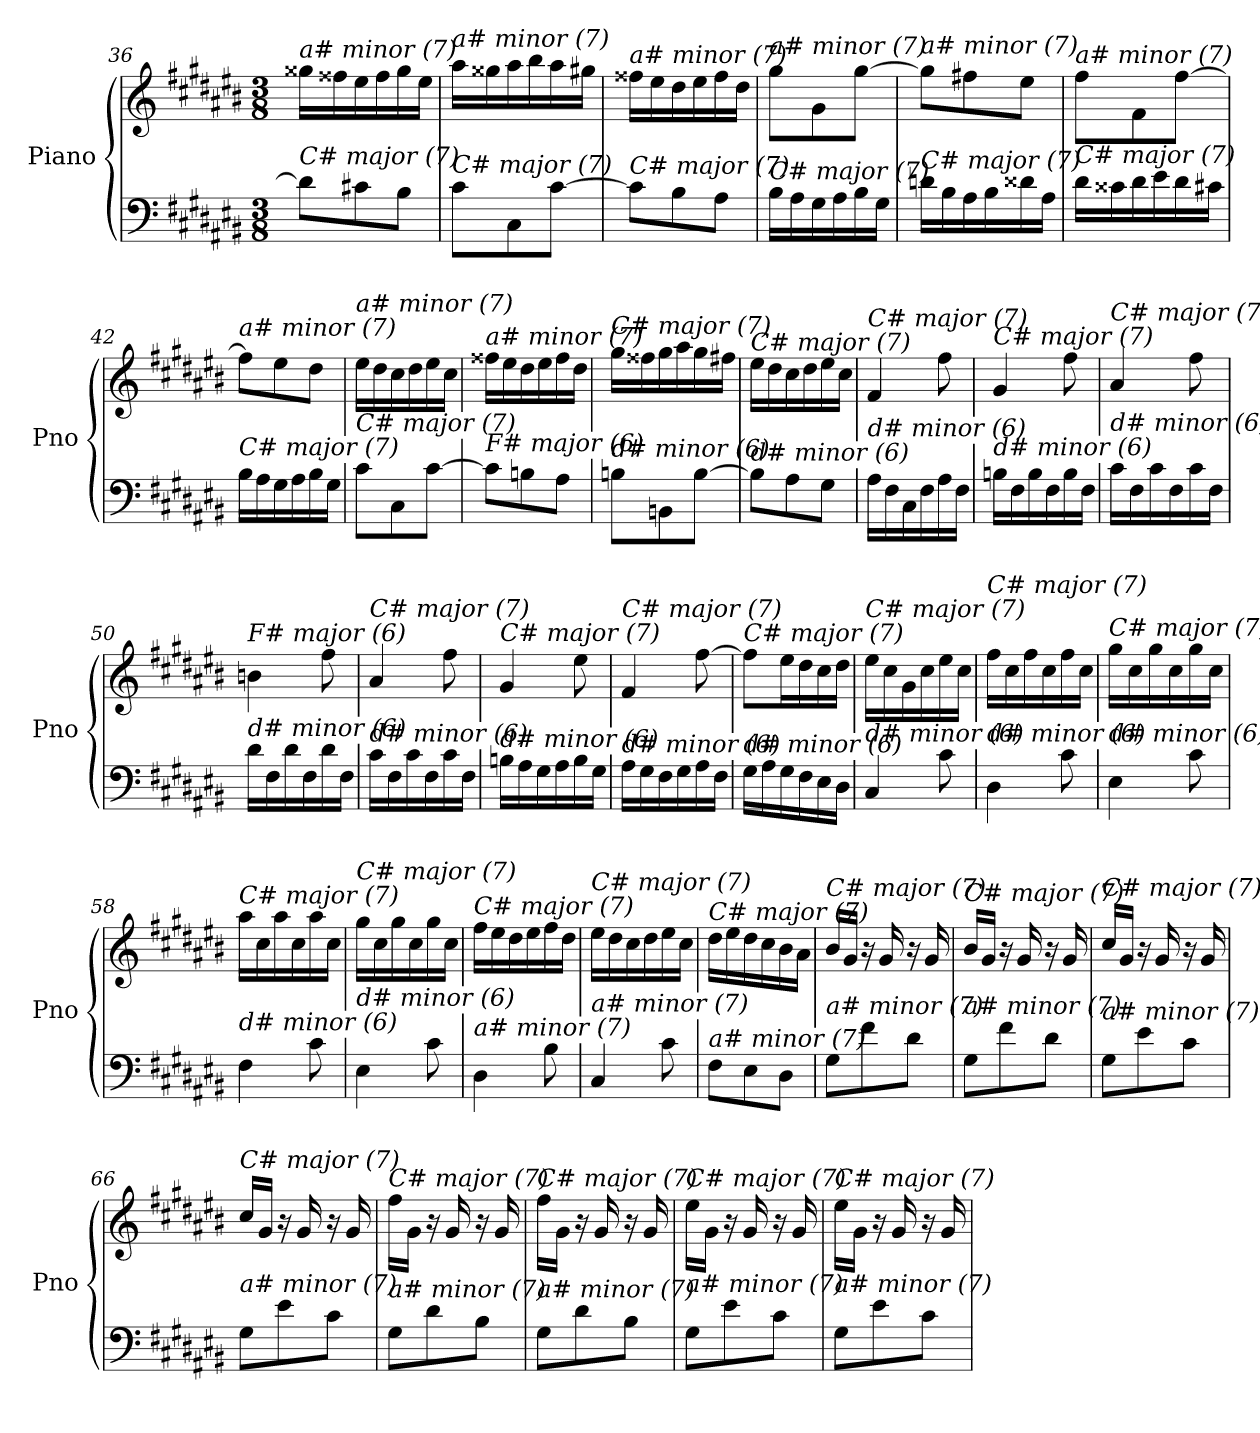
**kern	**kern
*part1	*part1
*staff2	*staff1
*I"Piano	*
*I'Pno	*
*clefF4	*clefG2
*k[f#c#g#d#a#e#b#]	*k[f#c#g#d#a#e#b#]
*M3/8	*M3/8
=36	=36
!	!LO:TX:i:t=a# minor (7)
!LO:TX:i:t=C# major (7)	!
8d#\L]	16gg##X\LL
.	16ff##X\
8c#X\	16ee#\
.	16ff##\
8B#\J	16gg##\
.	16ee#\JJ
=37	=37
!	!LO:TX:i:t=a# minor (7)
!LO:TX:i:t=C# major (7)	!
8c#\L	16aa#\LL
.	16gg##X\
8C#\	16aa#\
.	16bb#\
[8c#\J	16aa#\
.	16gg#X\JJ
=38	=38
!	!LO:TX:i:t=a# minor (7)
!LO:TX:i:t=C# major (7)	!
8c#\L]	16ff##X\LL
.	16ee#\
8B#\	16dd#\
.	16ee#\
8A#\J	16ff##\
.	16dd#\JJ
=39	=39
!	!LO:TX:i:t=a# minor (7)
!LO:TX:i:t=C# major (7)	!
16B#\LL	8gg#\L
16A#\	.
16G#\	8g#\
16A#\	.
16B#\	[8gg#\J
16G#\JJ	.
!!LO:LB:g=z
=40	=40
!	!LO:TX:i:t=a# minor (7)
!LO:TX:i:t=C# major (7)	!
16dni\LL	8gg#\L]
16B#\	.
16A#\	8ff#X\
16B#\	.
16d##i\	8ee#\J
16A#\JJ	.
=41	=41
!	!LO:TX:i:t=a# minor (7)
!LO:TX:i:t=C# major (7)	!
16d#\LL	8ff#\L
16c##Xj\	.
16d#\	8f#\
16e#\	.
16d#\	[8ff#\J
16c#X\JJ	.
=42	=42
!	!LO:TX:i:t=a# minor (7)
!LO:TX:i:t=C# major (7)	!
16B#\LL	8ff#\L]
16A#\	.
16G#\	8ee#\
16A#\	.
16B#\	8dd#\J
16G#\JJ	.
=43	=43
!	!LO:TX:i:t=a# minor (7)
!LO:TX:i:t=C# major (7)	!
8c#\L	16ee#\LL
.	16dd#\
8C#\	16cc#\
.	16dd#\
[8c#\J	16ee#\
.	16cc#\JJ
=44	=44
!	!LO:TX:i:t=a# minor (7)
!LO:TX:i:t=F# major (6)	!
8c#\L]	16ff##X\LL
.	16ee#\
8Bn\	16dd#\
.	16ee#\
8A#\J	16ff##\
.	16dd#\JJ
=45	=45
!	!LO:TX:i:t=C# major (7)
!LO:TX:i:t=d# minor (6)	!
8Bn\L	16gg#\LL
.	16ff##Xj\
8BBn\	16gg#\
.	16aa#\
[8B\J	16gg#\
.	16ff#X\JJ
!!LO:LB:g=z
=46	=46
!	!LO:TX:i:t=C# major (7)
!LO:TX:i:t=d# minor (6)	!
8B\L]	16ee#\LL
.	16dd#\
8A#\	16cc#\
.	16dd#\
8G#\J	16ee#\
.	16cc#\JJ
=47	=47
!	!LO:TX:i:t=C# major (7)
!LO:TX:i:t=d# minor (6)	!
16A#\LL	4f#/
16F#\	.
16C#\	.
16F#\	.
16A#\	8ff#\
16F#\JJ	.
=48	=48
!	!LO:TX:i:t=C# major (7)
!LO:TX:i:t=d# minor (6)	!
16Bn\LL	4g#/
16F#\	.
16B\	.
16F#\	.
16B\	8ff#\
16F#\JJ	.
=49	=49
!	!LO:TX:i:t=C# major (7)
!LO:TX:i:t=d# minor (6)	!
16c#\LL	4a#/
16F#\	.
16c#\	.
16F#\	.
16c#\	8ff#\
16F#\JJ	.
=50	=50
!	!LO:TX:i:t=F# major (6)
!LO:TX:i:t=d# minor (6)	!
16d#\LL	4bn\
16F#\	.
16d#\	.
16F#\	.
16d#\	8ff#\
16F#\JJ	.
=51	=51
!	!LO:TX:i:t=C# major (7)
!LO:TX:i:t=d# minor (6)	!
16c#\LL	4a#/
16F#\	.
16c#\	.
16F#\	.
16c#\	8ff#\
16F#\JJ	.
=52	=52
!	!LO:TX:i:t=C# major (7)
!LO:TX:i:t=d# minor (6)	!
16Bn\LL	4g#/
16A#\	.
16G#\	.
16A#\	.
16B\	8ee#\
16G#\JJ	.
!!LO:LB:g=z
=53	=53
!	!LO:TX:i:t=C# major (7)
!LO:TX:i:t=d# minor (6)	!
16A#\LL	4f#/
16G#\	.
16F#\	.
16G#\	.
16A#\	[8ff#\
16F#\JJ	.
=54	=54
!	!LO:TX:i:t=C# major (7)
!LO:TX:i:t=d# minor (6)	!
16G#\LL	8ff#\L]
16A#\	.
16G#\	16ee#\L
16F#\	16dd#\
16E#\	16cc#\
16D#\JJ	16dd#\JJ
=55	=55
!	!LO:TX:i:t=C# major (7)
!LO:TX:i:t=d# minor (6)	!
4C#/	16ee#\LL
.	16cc#\
.	16g#\
.	16cc#\
8c#\	16ee#\
.	16cc#\JJ
=56	=56
!	!LO:TX:i:t=C# major (7)
!LO:TX:i:t=d# minor (6)	!
4D#\	16ff#\LL
.	16cc#\
.	16ff#\
.	16cc#\
8c#\	16ff#\
.	16cc#\JJ
=57	=57
!	!LO:TX:i:t=C# major (7)
!LO:TX:i:t=d# minor (6)	!
4E#\	16gg#\LL
.	16cc#\
.	16gg#\
.	16cc#\
8c#\	16gg#\
.	16cc#\JJ
=58	=58
!	!LO:TX:i:t=C# major (7)
!LO:TX:i:t=d# minor (6)	!
4F#\	16aa#\LL
.	16cc#\
.	16aa#\
.	16cc#\
8c#\	16aa#\
.	16cc#\JJ
=59	=59
!	!LO:TX:i:t=C# major (7)
!LO:TX:i:t=d# minor (6)	!
4E#\	16gg#\LL
.	16cc#\
.	16gg#\
.	16cc#\
8c#\	16gg#\
.	16cc#\JJ
!!LO:LB:g=z
=60	=60
!	!LO:TX:i:t=C# major (7)
!LO:TX:i:t=a# minor (7)	!
4D#\	16ff#\LL
.	16ee#\
.	16dd#\
.	16ee#\
8B#\	16ff#\
.	16dd#\JJ
=61	=61
!	!LO:TX:i:t=C# major (7)
!LO:TX:i:t=a# minor (7)	!
4C#/	16ee#\LL
.	16dd#\
.	16cc#\
.	16dd#\
8c#\	16ee#\
.	16cc#\JJ
=62	=62
!	!LO:TX:i:t=C# major (7)
!LO:TX:i:t=a# minor (7)	!
8F#\L	16dd#\LL
.	16ee#\
8E#\	16dd#\
.	16cc#\
8D#\J	16b#\
.	16a#\JJ
=63	=63
!	!LO:TX:i:t=C# major (7)
!LO:TX:i:t=a# minor (7)	!
8G#\L	16b#/LL
.	16g#/JJ
8f#\	16r
.	16g#/
8d#\J	16r
.	16g#/
=64	=64
!	!LO:TX:i:t=C# major (7)
!LO:TX:i:t=a# minor (7)	!
8G#\L	16b#/LL
.	16g#/JJ
8f#\	16r
.	16g#/
8d#\J	16r
.	16g#/
=65	=65
!	!LO:TX:i:t=C# major (7)
!LO:TX:i:t=a# minor (7)	!
8G#\L	16cc#/LL
.	16g#/JJ
8e#\	16r
.	16g#/
8c#\J	16r
.	16g#/
!!LO:LB:g=z
=66	=66
!	!LO:TX:i:t=C# major (7)
!LO:TX:i:t=a# minor (7)	!
8G#\L	16cc#/LL
.	16g#/JJ
8e#\	16r
.	16g#/
8c#\J	16r
.	16g#/
=67	=67
!	!LO:TX:i:t=C# major (7)
!LO:TX:i:t=a# minor (7)	!
8G#\L	16ff#\LL
.	16g#\JJ
8d#\	16r
.	16g#/
8B#\J	16r
.	16g#/
=68	=68
!	!LO:TX:i:t=C# major (7)
!LO:TX:i:t=a# minor (7)	!
8G#\L	16ff#\LL
.	16g#\JJ
8d#\	16r
.	16g#/
8B#\J	16r
.	16g#/
=69	=69
!	!LO:TX:i:t=C# major (7)
!LO:TX:i:t=a# minor (7)	!
8G#\L	16ee#\LL
.	16g#\JJ
8e#\	16r
.	16g#/
8c#\J	16r
.	16g#/
=70	=70
!	!LO:TX:i:t=C# major (7)
!LO:TX:i:t=a# minor (7)	!
8G#\L	16ee#\LL
.	16g#\JJ
8e#\	16r
.	16g#/
8c#\J	16r
.	16g#/
=	=
*-	*-
